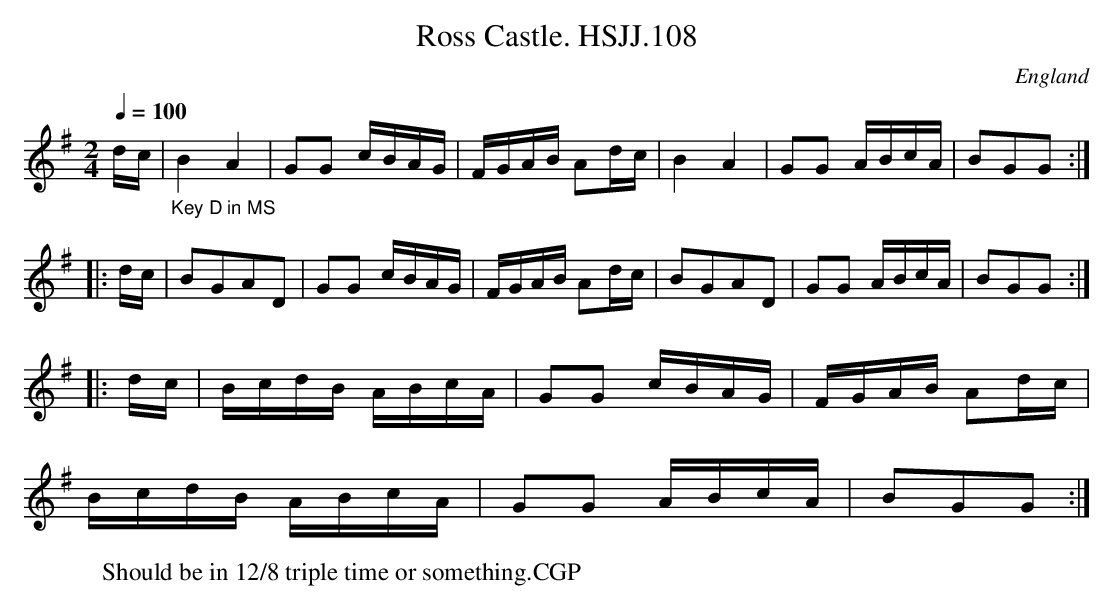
X:1
T:Ross Castle. HSJJ.108
L:1/16
M:2/4
O:England
Q:1/4=100
K:G
dc|"_Key D in MS"B4A4|G2G2 cBAG|\
FGAB A2dc|B4A4|G2G2 ABcA|B2G2G2:|!
|:dc|B2G2A2D2|G2G2 cBAG|FGAB A2dc|\
B2G2A2D2|G2G2 ABcA|B2G2G2:|!
|:dc|BcdB ABcA|G2G2 cBAG|FGAB A2dc|!
BcdB ABcA|G2G2 ABcA|B2G2G2:|
W:Should be in 12/8 triple time or something.CGP
